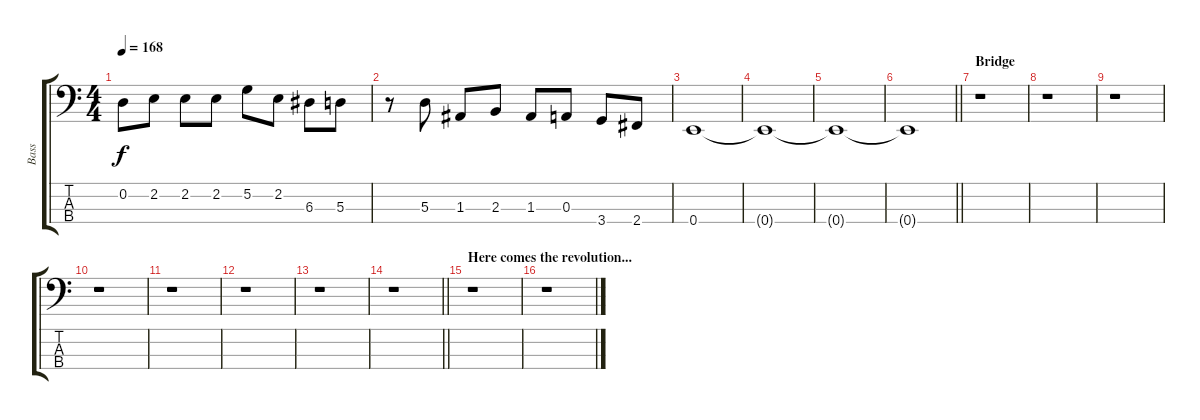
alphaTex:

\track ("Bass" "Bass") {instrument electricbassfinger}
\staff {score tabs}
\tuning (G2 D2 A1 E1) {hide}
\ts (4 4)
\tempo 168
\clef f4
\ks c
0.2.8{dy f} 2.2.8 2.2.8 2.2.8 5.2.8 2.2.8 6.3.8 5.3.8 |
r.8 5.3.8 1.3.8 2.3.8 1.3.8 0.3.8 3.4.8 2.4.8 |
0.4.1 |
0.4{t}.1 |
0.4{t}.1 |
\barLineRight lightlight
0.4{t}.1 |
\section ("" "Bridge")
r.1 |
r.1 |
r.1 |
r.1 |
r.1 |
r.1 |
r.1 |
\barLineRight lightlight
r.1 |
\section ("" "Here comes the revolution...")
r.1 |
r.1
